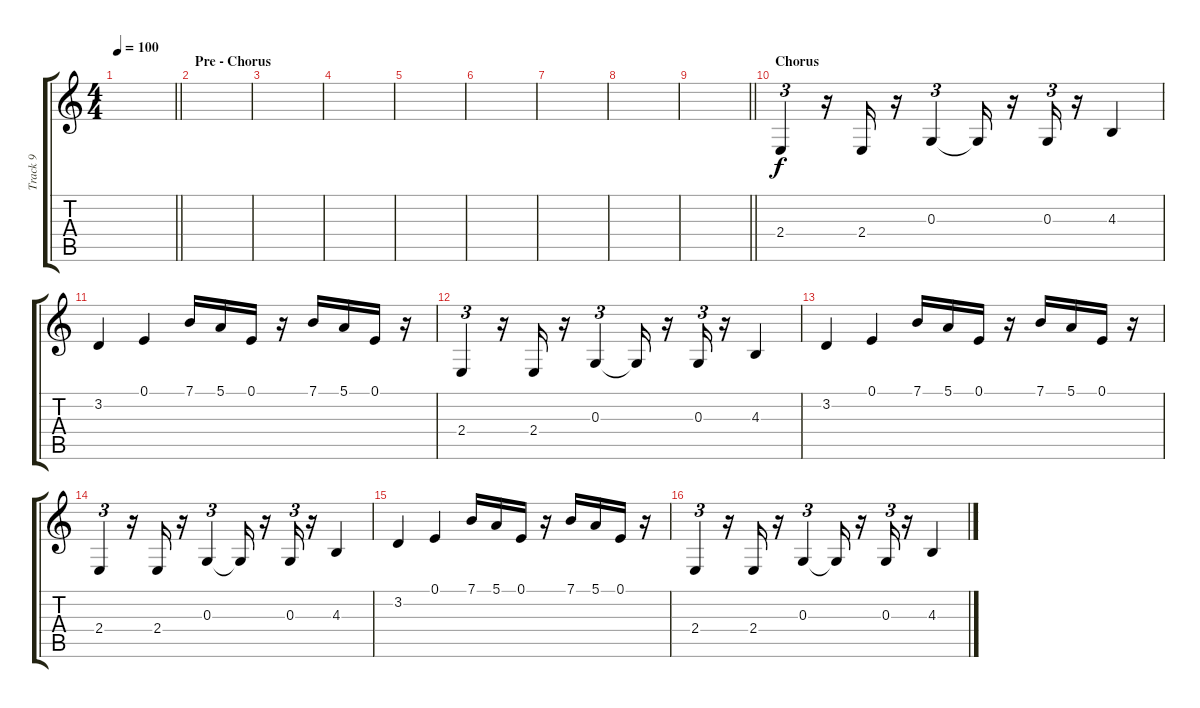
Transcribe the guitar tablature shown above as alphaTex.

\track ("Track 9" "Track 9") {instrument trumpet}
\staff {score tabs}
\tuning (E4 B3 G3 D3 A2 E2) {hide}
\ts (4 4)
\tempo 100
\clef g2
\barLineRight lightlight
\ks c
|
\section ("" "Pre - Chorus")
|
|
|
|
|
|
|
\barLineRight lightlight
|
\section ("" "Chorus")
2.4.4{tu (3 2)} r.16 2.4.16 r.16 0.3.4{tu (3 2)} 0.3{t}.16 r.16 0.3.16{tu (3 2)} r.16 4.3.4 |
3.2.4 0.1.4 7.1.16 5.1.16 0.1.16 r.16 7.1.16 5.1.16 0.1.16 r.16 |
2.4.4{tu (3 2)} r.16 2.4.16 r.16 0.3.4{tu (3 2)} 0.3{t}.16 r.16 0.3.16{tu (3 2)} r.16 4.3.4 |
3.2.4 0.1.4 7.1.16 5.1.16 0.1.16 r.16 7.1.16 5.1.16 0.1.16 r.16 |
2.4.4{tu (3 2)} r.16 2.4.16 r.16 0.3.4{tu (3 2)} 0.3{t}.16 r.16 0.3.16{tu (3 2)} r.16 4.3.4 |
3.2.4 0.1.4 7.1.16 5.1.16 0.1.16 r.16 7.1.16 5.1.16 0.1.16 r.16 |
2.4.4{tu (3 2)} r.16 2.4.16 r.16 0.3.4{tu (3 2)} 0.3{t}.16 r.16 0.3.16{tu (3 2)} r.16 4.3.4
